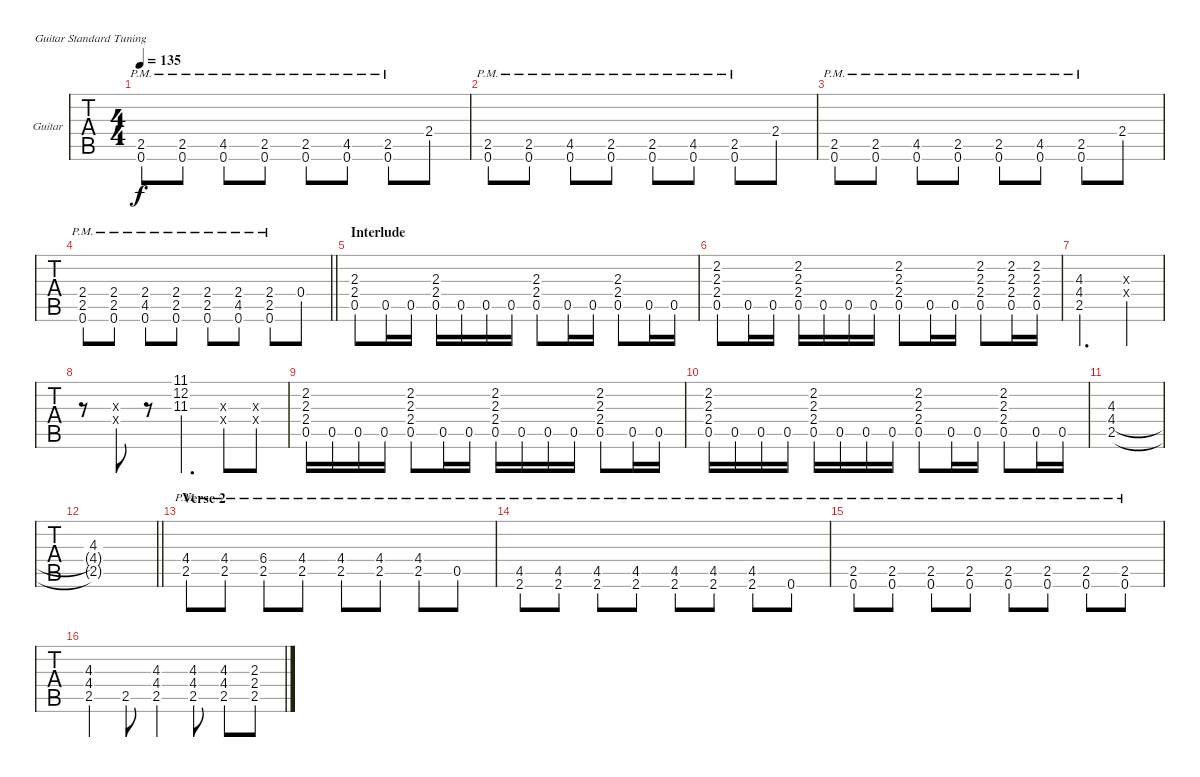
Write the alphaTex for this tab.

\bracketExtendMode groupsimilarinstruments
\firstSystemTrackNameOrientation horizontal
\otherSystemsTrackNameOrientation horizontal
\track ("Guitar" "Guitar") {multiBarRest instrument distortionguitar}
\staff {tabs}
\tuning (E4 B3 G3 D3 A2 E2)
\ts (4 4)
\tempo 135
\clef g2
\ks b
(2.5{pm} 0.6{pm}).8{dy f} (2.5{pm} 0.6{pm}).8 (4.5{pm} 0.6{pm}).8 (2.5{pm} 0.6{pm}).8 (2.5{pm} 0.6{pm}).8 (4.5{pm} 0.6{pm}).8 (2.5{pm} 0.6{pm}).8 2.4.8 |
(2.5{pm} 0.6{pm}).8 (2.5{pm} 0.6{pm}).8 (4.5{pm} 0.6{pm}).8 (2.5{pm} 0.6{pm}).8 (2.5{pm} 0.6{pm}).8 (4.5{pm} 0.6{pm}).8 (2.5{pm} 0.6{pm}).8 2.4.8 |
(2.5{pm} 0.6{pm}).8 (2.5{pm} 0.6{pm}).8 (4.5{pm} 0.6{pm}).8 (2.5{pm} 0.6{pm}).8 (2.5{pm} 0.6{pm}).8 (4.5{pm} 0.6{pm}).8 (2.5{pm} 0.6{pm}).8 2.4.8 |
\barLineRight lightlight
(2.5{pm} 0.6{pm} 2.4).8 (2.5{pm} 0.6{pm} 2.4).8 (4.5{pm} 0.6{pm} 2.4).8 (2.5{pm} 0.6{pm} 2.4).8 (2.5{pm} 0.6{pm} 2.4).8 (4.5{pm} 0.6{pm} 2.4).8 (2.5{pm} 0.6{pm} 2.4).8 0.4.8 |
\section ("" "Interlude")
(0.5 2.4 2.3).8 0.5.16 0.5.16 (0.5 2.3 2.4).16 0.5.16 0.5.16 0.5.16 (0.5 2.4 2.3).8 0.5.16 0.5.16 (0.5 2.3 2.4).8 0.5.16 0.5.16 |
(0.5 2.4 2.3 2.2).8 0.5.16 0.5.16 (0.5 2.2 2.3 2.4).16 0.5.16 0.5.16 0.5.16 (0.5 2.4 2.3 2.2).8 0.5.16 0.5.16 (0.5 2.2 2.3 2.4).8 (0.5 2.4 2.3 2.2).16 (0.5 2.2 2.3 2.4).16 |
(4.4 2.5 4.3).2{d} (4.3{x} 4.4{x}).4 |
r.8 (4.3{x} 4.4{x}).8 r.8 (11.1 12.2 11.3).4{d} (4.3{x} 4.4{x}).8 (4.3{x} 4.4{x}).8 |
(0.5 2.4 2.3 2.2).16 0.5.16 0.5.16 0.5.16 (0.5 2.2 2.3 2.4).8 0.5.16 0.5.16 (0.5 2.4 2.3 2.2).16 0.5.16 0.5.16 0.5.16 (0.5 2.2 2.3 2.4).8 0.5.16 0.5.16 |
(0.5 2.4 2.3 2.2).16 0.5.16 0.5.16 0.5.16 (0.5 2.2 2.3 2.4).16 0.5.16 0.5.16 0.5.16 (0.5 2.4 2.3 2.2).8 0.5.16 0.5.16 (0.5 2.2 2.3 2.4).8 0.5.16 0.5.16 |
(4.4 2.5 4.3).1 |
\barLineRight lightlight
(4.4{t} 2.5{t} 4.3).1 |
\section ("" "Verse 2")
(4.4{pm} 2.5{pm}).8 (4.4{pm} 2.5{pm}).8 (6.4{pm} 2.5{pm}).8 (4.4{pm} 2.5{pm}).8 (4.4{pm} 2.5{pm}).8 (4.4{pm} 2.5{pm}).8 (4.4{pm} 2.5{pm}).8 0.5{pm}.8 |
(4.5{pm} 2.6{pm}).8 (4.5{pm} 2.6{pm}).8 (4.5{pm} 2.6{pm}).8 (4.5{pm} 2.6{pm}).8 (4.5{pm} 2.6{pm}).8 (4.5{pm} 2.6{pm}).8 (4.5{pm} 2.6{pm}).8 0.6{pm}.8 |
(2.5{pm} 0.6{pm}).8 (2.5{pm} 0.6{pm}).8 (2.5{pm} 0.6{pm}).8 (2.5{pm} 0.6{pm}).8 (2.5{pm} 0.6{pm}).8 (2.5{pm} 0.6{pm}).8 (2.5{pm} 0.6{pm}).8 (2.5{pm} 0.6{pm}).8 |
(4.3 4.4 2.5).4 2.5.8 (4.3 4.4 2.5).4 (4.3 4.4 2.5).8 (4.3 4.4 2.5).8 (2.3 2.4 2.5).8
